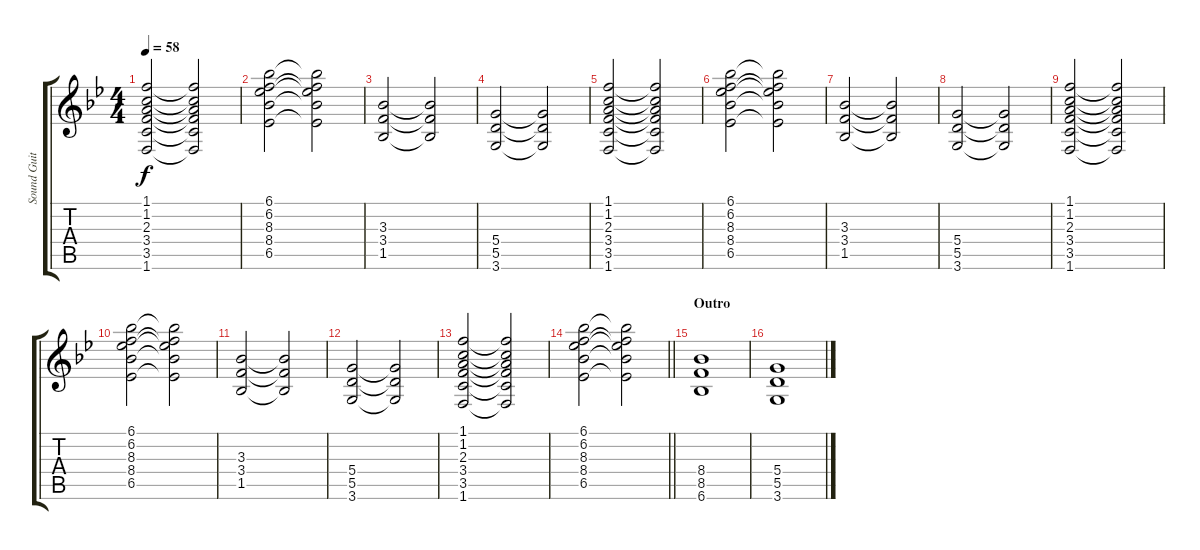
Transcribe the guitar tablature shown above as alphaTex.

\track ("Sound Guitar" "Sound Guit") {instrument electricguitarjazz}
\staff {score tabs}
\tuning (E4 B3 G3 D3 A2 E2) {hide}
\ts (4 4)
\tempo 58
\clef g2
\ks bb
(1.1 1.2 2.3 3.4 3.5 1.6).2{dy f} (1.1{t} 1.2{t} 2.3{t} 3.4{t} 3.5{t} 1.6{t}).2 |
(6.1 6.2 8.3 8.4 6.5).2 (6.1{t} 6.2{t} 8.3{t} 8.4{t} 6.5{t}).2 |
(3.3 3.4 1.5).2{volume 13} (3.3{t} 3.4{t} 1.5{t}).2 |
(5.4 5.5 3.6).2 (5.4{t} 5.5{t} 3.6{t}).2 |
(1.1 1.2 2.3 3.4 3.5 1.6).2 (1.1{t} 1.2{t} 2.3{t} 3.4{t} 3.5{t} 1.6{t}).2 |
(6.1 6.2 8.3 8.4 6.5).2 (6.1{t} 6.2{t} 8.3{t} 8.4{t} 6.5{t}).2 |
(3.3 3.4 1.5).2{volume 13} (3.3{t} 3.4{t} 1.5{t}).2 |
(5.4 5.5 3.6).2 (5.4{t} 5.5{t} 3.6{t}).2 |
(1.1 1.2 2.3 3.4 3.5 1.6).2 (1.1{t} 1.2{t} 2.3{t} 3.4{t} 3.5{t} 1.6{t}).2 |
(6.1 6.2 8.3 8.4 6.5).2 (6.1{t} 6.2{t} 8.3{t} 8.4{t} 6.5{t}).2 |
(3.3 3.4 1.5).2{volume 13} (3.3{t} 3.4{t} 1.5{t}).2 |
(5.4 5.5 3.6).2 (5.4{t} 5.5{t} 3.6{t}).2 |
(1.1 1.2 2.3 3.4 3.5 1.6).2 (1.1{t} 1.2{t} 2.3{t} 3.4{t} 3.5{t} 1.6{t}).2 |
\barLineRight lightlight
(6.1 6.2 8.3 8.4 6.5).2 (6.1{t} 6.2{t} 8.3{t} 8.4{t} 6.5{t}).2 |
\section ("" "Outro")
(8.4 8.5 6.6).1 |
(5.4 5.5 3.6).1
